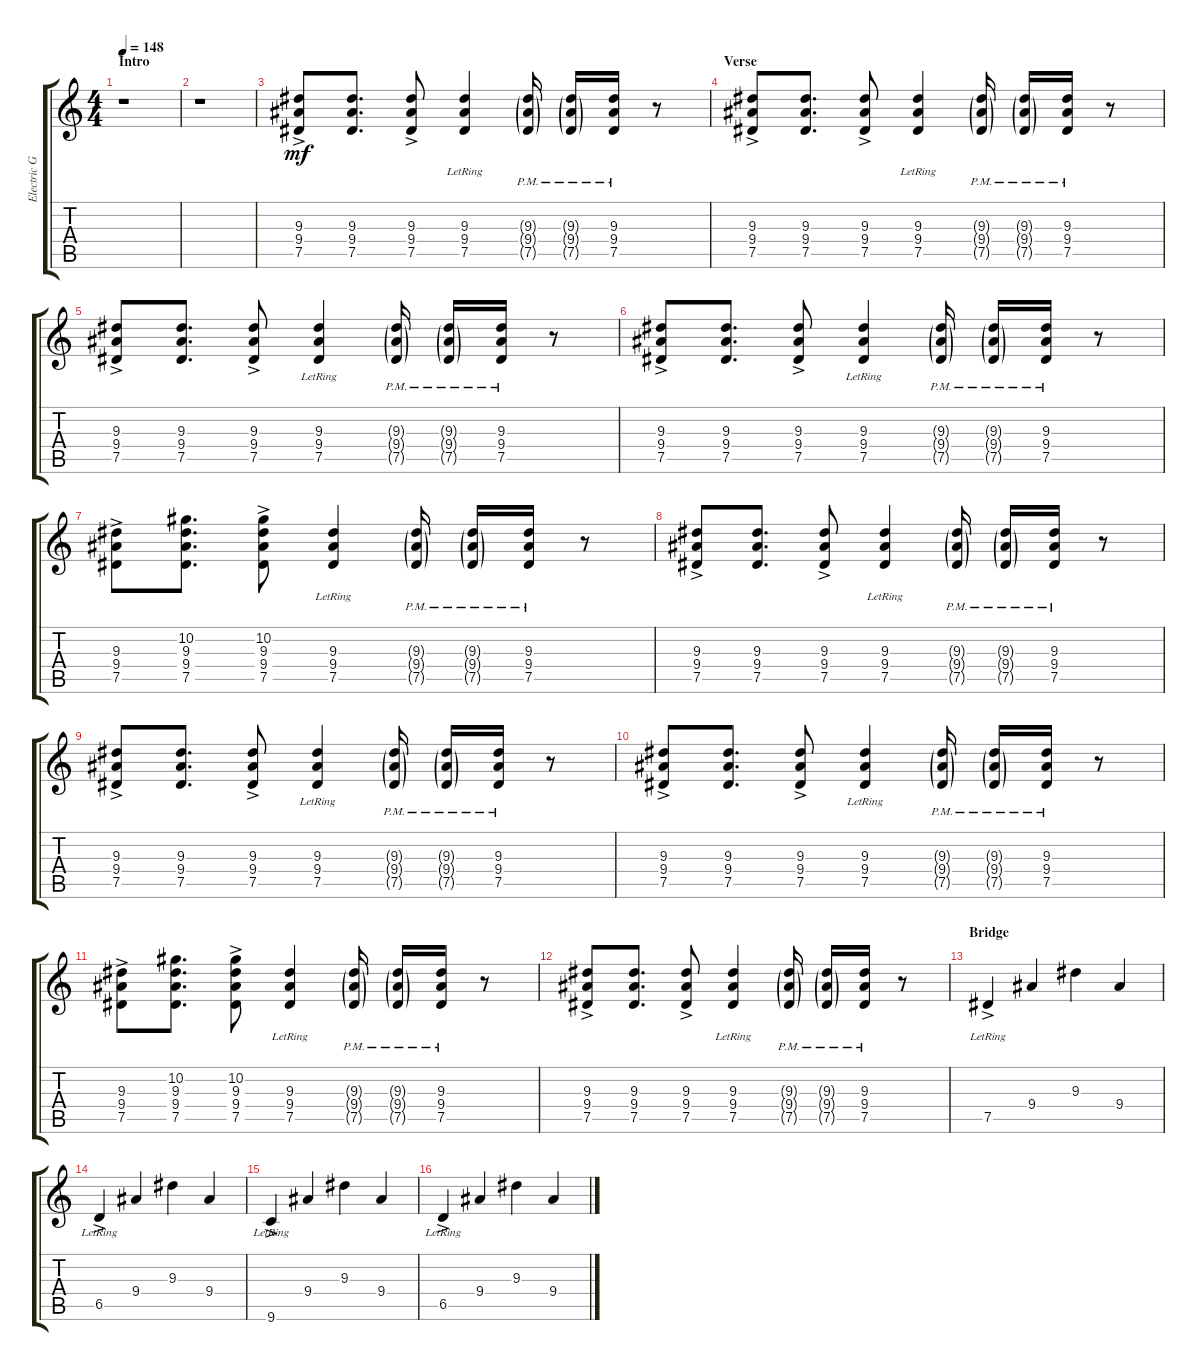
\track ("Electric Guitar (Lead)" "Electric G") {instrument electricguitarclean}
\staff {score tabs}
\tuning (Eb4 Bb3 Gb3 Db3 Ab2 Eb2) {hide}
\ts (4 4)
\section ("" "Intro")
\tempo 148
\clef g2
\ks c
r.1{dy mf instrument electricguitarclean} |
r.1 |
(9.3{ac} 9.4{ac} 7.5{ac}).8 (9.3 9.4 7.5).8{d} (9.3{ac} 9.4{ac} 7.5{ac}).8 (9.3{lr} 9.4{lr} 7.5{lr}).4 (9.3{g pm} 9.4{g pm} 7.5{g pm}).16 (9.3{g pm} 9.4{g pm} 7.5{g pm}).16 (9.3{pm} 9.4{pm} 7.5{pm}).16 r.8 |
\section ("" "Verse")
(9.3{ac} 9.4{ac} 7.5{ac}).8 (9.3 9.4 7.5).8{d} (9.3{ac} 9.4{ac} 7.5{ac}).8 (9.3{lr} 9.4{lr} 7.5{lr}).4 (9.3{g pm} 9.4{g pm} 7.5{g pm}).16 (9.3{g pm} 9.4{g pm} 7.5{g pm}).16 (9.3{pm} 9.4{pm} 7.5{pm}).16 r.8 |
(9.3{ac} 9.4{ac} 7.5{ac}).8 (9.3 9.4 7.5).8{d} (9.3{ac} 9.4{ac} 7.5{ac}).8 (9.3{lr} 9.4{lr} 7.5{lr}).4 (9.3{g pm} 9.4{g pm} 7.5{g pm}).16 (9.3{g pm} 9.4{g pm} 7.5{g pm}).16 (9.3{pm} 9.4{pm} 7.5{pm}).16 r.8 |
(9.3{ac} 9.4{ac} 7.5{ac}).8 (9.3 9.4 7.5).8{d} (9.3{ac} 9.4{ac} 7.5{ac}).8 (9.3{lr} 9.4{lr} 7.5{lr}).4 (9.3{g pm} 9.4{g pm} 7.5{g pm}).16 (9.3{g pm} 9.4{g pm} 7.5{g pm}).16 (9.3{pm} 9.4{pm} 7.5{pm}).16 r.8 |
(9.3{ac} 9.4{ac} 7.5{ac}).8 (10.2 9.3 9.4 7.5).8{d} (10.2 9.3{ac} 9.4{ac} 7.5{ac}).8 (9.3{lr} 9.4{lr} 7.5{lr}).4 (9.3{g pm} 9.4{g pm} 7.5{g pm}).16 (9.3{g pm} 9.4{g pm} 7.5{g pm}).16 (9.3{pm} 9.4{pm} 7.5{pm}).16 r.8 |
(9.3{ac} 9.4{ac} 7.5{ac}).8 (9.3 9.4 7.5).8{d} (9.3{ac} 9.4{ac} 7.5{ac}).8 (9.3{lr} 9.4{lr} 7.5{lr}).4 (9.3{g pm} 9.4{g pm} 7.5{g pm}).16 (9.3{g pm} 9.4{g pm} 7.5{g pm}).16 (9.3{pm} 9.4{pm} 7.5{pm}).16 r.8 |
(9.3{ac} 9.4{ac} 7.5{ac}).8 (9.3 9.4 7.5).8{d} (9.3{ac} 9.4{ac} 7.5{ac}).8 (9.3{lr} 9.4{lr} 7.5{lr}).4 (9.3{g pm} 9.4{g pm} 7.5{g pm}).16 (9.3{g pm} 9.4{g pm} 7.5{g pm}).16 (9.3{pm} 9.4{pm} 7.5{pm}).16 r.8 |
(9.3{ac} 9.4{ac} 7.5{ac}).8 (9.3 9.4 7.5).8{d} (9.3{ac} 9.4{ac} 7.5{ac}).8 (9.3{lr} 9.4{lr} 7.5{lr}).4 (9.3{g pm} 9.4{g pm} 7.5{g pm}).16 (9.3{g pm} 9.4{g pm} 7.5{g pm}).16 (9.3{pm} 9.4{pm} 7.5{pm}).16 r.8 |
(9.3{ac} 9.4{ac} 7.5{ac}).8 (10.2 9.3 9.4 7.5).8{d} (10.2 9.3{ac} 9.4{ac} 7.5{ac}).8 (9.3{lr} 9.4{lr} 7.5{lr}).4 (9.3{g pm} 9.4{g pm} 7.5{g pm}).16 (9.3{g pm} 9.4{g pm} 7.5{g pm}).16 (9.3{pm} 9.4{pm} 7.5{pm}).16 r.8 |
(9.3{ac} 9.4{ac} 7.5{ac}).8 (9.3 9.4 7.5).8{d} (9.3{ac} 9.4{ac} 7.5{ac}).8 (9.3{lr} 9.4{lr} 7.5{lr}).4 (9.3{g pm} 9.4{g pm} 7.5{g pm}).16 (9.3{g pm} 9.4{g pm} 7.5{g pm}).16 (9.3{pm} 9.4{pm} 7.5{pm}).16 r.8 |
\section ("" "Bridge")
7.5{ac lr}.4 9.4.4 9.3.4 9.4.4 |
6.5{ac lr}.4 9.4.4 9.3.4 9.4.4 |
9.6{ac lr}.4 9.4.4 9.3.4 9.4.4 |
6.5{ac lr}.4 9.4.4 9.3.4 9.4.4
